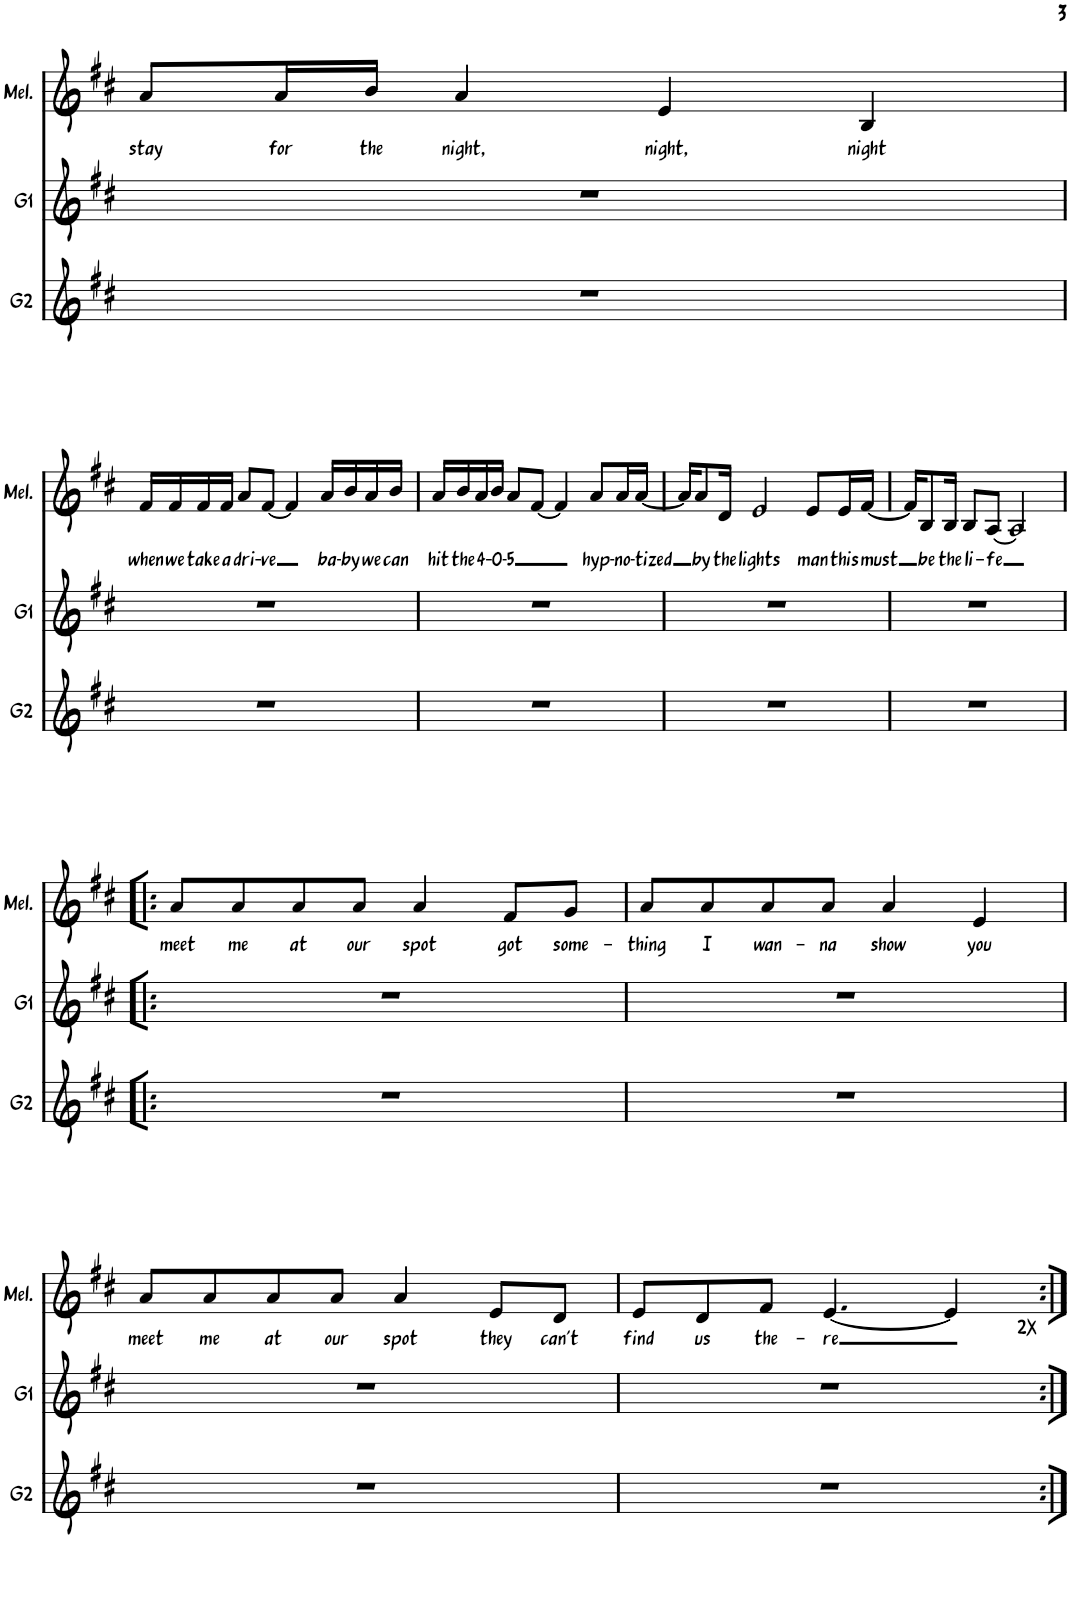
**kern	**kern	**kern	**text
*part3	*part2	*part1	*part1
*staff3	*staff2	*staff1	*staff1
*I"Groep 2	*I"Groep 1	*I"Melodie	*
*I'G2	*I'G1	*I'Mel.	*
!!LO:PB:g=z
*clefG2	*clefG2	*clefG2	*
*k[f#c#]	*k[f#c#]	*k[f#c#]	*
*M4/4	*M4/4	*M4/4	*
=28	=28	=28	=28
!	!	!	!LO:LY:b
1r	1r	8a/L	stay
!	!	!	!LO:LY:b
.	.	16a/L	for
!	!	!	!LO:LY:b
.	.	16b/JJ	the
!	!	!	!LO:LY:b
.	.	4a/	night,
!	!	!	!LO:LY:b
.	.	4e/	night,
!	!	!	!LO:LY:b
.	.	4B/	night
!!LO:LB:g=z
=29	=29	=29	=29
!	!	!	!LO:LY:b
1r	1r	16f#/LL	when
!	!	!	!LO:LY:b
.	.	16f#/	we
!	!	!	!LO:LY:b
.	.	16f#/	take
!	!	!	!LO:LY:b
.	.	16f#/JJ	a
!	!	!	!LO:LY:b
.	.	8a/L	dri-
!	!	!	!LO:LY:b
.	.	[8f#/J	-ve
.	.	4f#/]	.
!	!	!	!LO:LY:b
.	.	16a/LL	ba-
!	!	!	!LO:LY:b
.	.	16b/	-by
!	!	!	!LO:LY:b
.	.	16a/	we
!	!	!	!LO:LY:b
.	.	16b/JJ	can
=30	=30	=30	=30
!	!	!	!LO:LY:b
1r	1r	16a/LL	hit
!	!	!	!LO:LY:b
.	.	16b/	the
!	!	!	!LO:LY:b
.	.	16a/	4-
!	!	!	!LO:LY:b
.	.	16b/JJ	-0-
!	!	!	!LO:LY:b
.	.	8a/L	-5
.	.	[8f#/J	.
.	.	4f#/]	.
!	!	!	!LO:LY:b
.	.	8a/L	hyp-
!	!	!	!LO:LY:b
.	.	16a/L	-no-
!	!	!	!LO:LY:b
.	.	[16a/JJ	-tized
=31	=31	=31	=31
1r	1r	16a/KL]	.
!	!	!	!LO:LY:b
.	.	8a/	by
!	!	!	!LO:LY:b
.	.	16d/Jk	the
!	!	!	!LO:LY:b
.	.	2e/	lights
!	!	!	!LO:LY:b
.	.	8e/L	man
!	!	!	!LO:LY:b
.	.	16e/L	this
!	!	!	!LO:LY:b
.	.	[16f#/JJ	must
=32	=32	=32	=32
1r	1r	16f#/KL]	.
!	!	!	!LO:LY:b
.	.	8B/	be
!	!	!	!LO:LY:b
.	.	16B/Jk	the
!	!	!	!LO:LY:b
.	.	8B/L	li-
!	!	!	!LO:LY:b
.	.	[8A/J	-fe
.	.	2A/]	.
!!LO:LB:g=z
=33!|:	=33!|:	=33!|:	=33!|:
!	!	!	!LO:LY:b
1r	1r	8a/L	meet
!	!	!	!LO:LY:b
.	.	8a/	me
!	!	!	!LO:LY:b
.	.	8a/	at
!	!	!	!LO:LY:b
.	.	8a/J	our
!	!	!	!LO:LY:b
.	.	4a/	spot
!	!	!	!LO:LY:b
.	.	8f#/L	got
!	!	!	!LO:LY:b
.	.	8g/J	some-
=34	=34	=34	=34
!	!	!	!LO:LY:b
1r	1r	8a/L	-thing
!	!	!	!LO:LY:b
.	.	8a/	I
!	!	!	!LO:LY:b
.	.	8a/	wan-
!	!	!	!LO:LY:b
.	.	8a/J	-na
!	!	!	!LO:LY:b
.	.	4a/	show
!	!	!	!LO:LY:b
.	.	4e/	you
!!LO:LB:g=z
=35	=35	=35	=35
!	!	!	!LO:LY:b
1r	1r	8a/L	meet
!	!	!	!LO:LY:b
.	.	8a/	me
!	!	!	!LO:LY:b
.	.	8a/	at
!	!	!	!LO:LY:b
.	.	8a/J	our
!	!	!	!LO:LY:b
.	.	4a/	spot
!	!	!	!LO:LY:b
.	.	8e/L	they
!	!	!	!LO:LY:b
.	.	8d/J	can't
=36	=36	=36	=36
!	!	!	!LO:LY:b
1r	1r	8e/L	find
!	!	!	!LO:LY:b
.	.	8d/	us
!	!	!	!LO:LY:b
.	.	8f#/J	the-
!	!	!	!LO:LY:b
.	.	[4.e/	-re
!	!	!LO:TX:b:t=2X	!
.	.	4e/]	.
=:|!	=:|!	=:|!	=:|!
*-	*-	*-	*-
